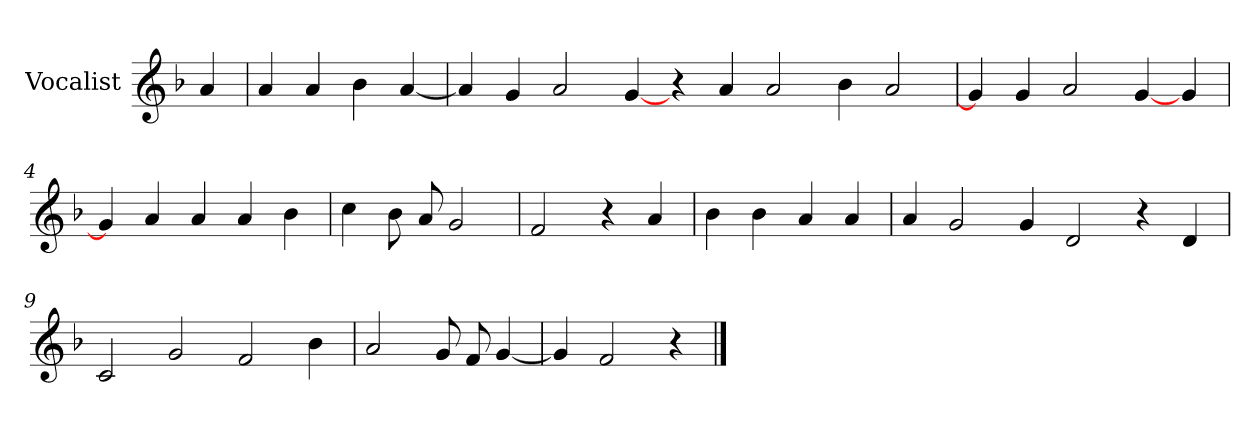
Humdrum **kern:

**kern
*part1
*staff1
*I"Vocalist
*k[b-]
*F:
=
4a
=1
4a
4a
4b-
[4a
=2
4a]
4g
2a
[4g
4r
4a
2a
4b-
2a
=3
4g]
4g
2a
[4g
4g
=4
4g]
4a
4a
4a
4b-
=5
4cc
8b-
8a
2g
=6
2f
4r
4a
=7
4b-
4b-
4a
4a
=8
4a
2g
4g
2d
4r
4d
=9
2c
2g
2f
4b-
=10
2a
8g
8f
[4g
=11
4g]
2f
4r
==
*-
